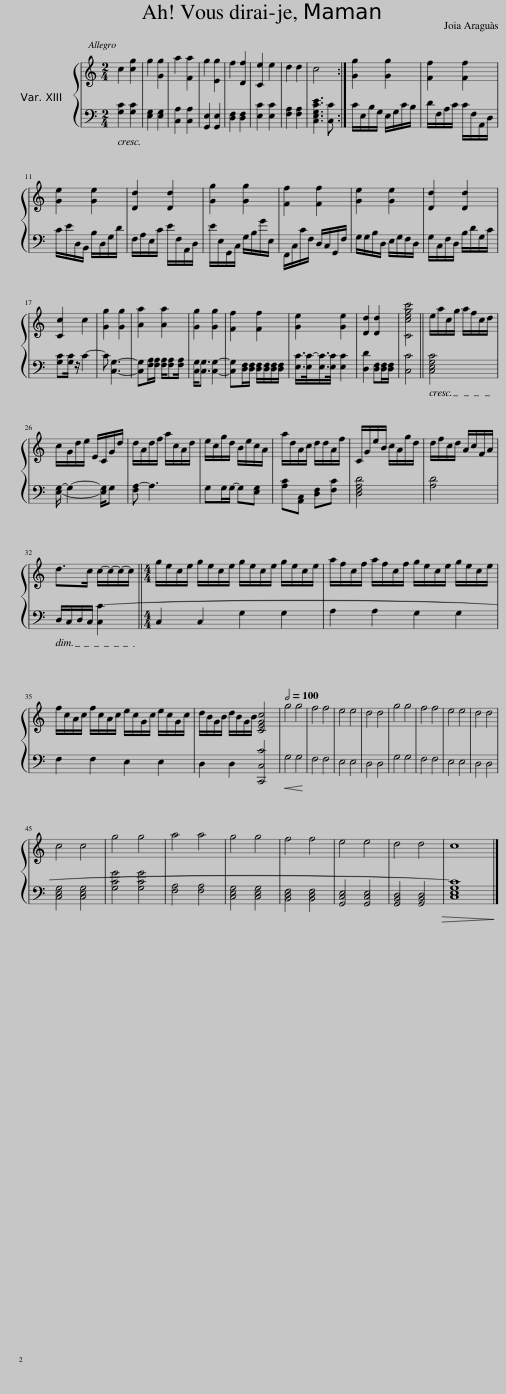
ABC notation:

X:1
%%score { 1 | 2 }
L:1/8
M:2/4
I:linebreak $
K:C
V:1 treble
V:2 bass
V:1
 c2 [cg]2 | g2 [Gg]2 | a2 [Fa]2 | g2 [Eg]2 | f2 [Df]2 | %5
 [Ce]2 e2 | d2 d2 | c4 :| [Gg]2 [Gg]2 | [Ff]2 [Ff]2 |$ %10
 [Ge]2 [Ge]2 | [Dd]2 [Dd]2 | [Gg]2 [Gg]2 | [Ff]2 [Ff]2 | [Ge]2 [Ge]2 | %15
 [Dd]2 [Dd]2 |$ [Cc]2 c2 | [Gg]2 [Gg]2 | [Aa]2 [Aa]2 | [Gg]2 [Gg]2 | %20
 [Ff]2 [Ff]2 | [Ge]2 [Ge]2 | [Dd]2 [Dd]2 | [Ccegc']4 || e/a/c/g/ a/f/c/d/ |$ %25
 c/G/d/e/ E/C/G/d/ | d/A/d/f/ a/c/A/d/ | e/c/g/d/ B/e/c/A/ | a/d/A/c/ d/d/A/f/ | C/G/e/B/ c/A/g/d/ | %30
 d/f/c/d/ A/c/F/A/ |$ d>c c/-c/-c/-c/ ||[M:4/4] g/e/c/e/ g/e/c/e/ g/e/c/e/ g/e/c/e/ | a/f/c/f/ a/f/c/f/ g/e/c/e/ g/e/c/e/ |$ f/c/A/c/ f/c/A/c/ e/c/G/c/ e/c/G/c/ | %35
 d/B/G/B/ d/B/G/B/ [CEGc]4 |[Q:1/2=100] g4 g4 | f4 f4 | e4 e4 | d4 d4 | %40
 g4 g4 | f4 f4 | e4 e4 | d4 d4 |$ c4 c4 | %45
 g4 g4 | a4 a4 | g4 g4 | f4 f4 | e4 e4 | %50
 d4 d4 | c8 |] %52
V:2
 [G,C]2 [G,C]2 | [E,G,]2 [E,G,]2 | [C,A,]2 [C,A,]2 | [G,,E,]2 [G,,E,]2 | [D,F,]2 [D,F,]2 | %5
 [E,C]2 [E,C]2 | [F,A,]2 [F,A,]2 | [C,E,G,CE]3 [C,C] :| C/E,/B,/G,/ E,/G,/C/B,/ | D/F,/A,/C/ C/F,/A,,/D,/ |$ %10
 C/E/D,/B,,/ B,/D,/G,/D/ | F,/A,/E,/C/ E/F,/A,,/D,/ | E/E,/G,,/C,/ G,/B,/G/E,/ | F,,/C,/C/F,/ D,/C,/G,,/F,/ | G,/G,/B,/D,/ E,/G,/F,/D,/ | %15
 G,/C,/F,/D,/ B,/D/G,/C/ |$ [G,C][G,C]/ z/ C2- | C [C,G,]3- | [C,G,][F,A,]/[F,A,]/ [F,A,]/[F,A,][F,A,]/ | [C,G,]<[C,G,] [C,G,]2- | %20
 [C,G,][D,F,]/[D,F,]/ [D,F,]/[D,F,]/[D,F,]/[D,F,]/ | [E,C]/>[E,C-]/[E,C]/>[E,C]/ [E,C]2 | [D,D]2 [D,F,][D,F,]/[D,F,]/ | [C,C]4 || [C,E,G,C]4 |$ %25
 [E,G,]/- G,2- [E,G,]/G, | [F,A,-] A,3 | G,G,/G,/- G,[E,G,] | [A,C][A,,C,] [D,F,][F,C] | [D,F,A,D]4 | %30
 [A,D]4 |$ D,/C,/D,/C,/ [C,C-]2 ||[M:4/4] C,2 C,2 G,2 G,2 | A,2 A,2 G,2 G,2 |$ F,2 F,2 E,2 E,2 | %35
 D,2 D,2 [C,,C,C]4 |!<(! G,4 G,4!<)! | F,4 F,4 | E,4 E,4 | D,4 D,4 | %40
 G,4 G,4 | F,4 F,4 | E,4 E,4 | D,4 D,4 |$ [C,E,G,]4 [C,E,G,]4 | %45
 [G,CG]4 [G,CG]4 | [F,A,]4 [F,A,]4 | [C,E,G,]4 [C,E,G,]4 | [B,,D,F,]4 [B,,D,F,]4 | [G,,C,E,]4 [G,,C,E,]4 | %50
 [G,,B,,D,]4 [G,,B,,D,]4 |!>(! [C,E,G,C]8!>)! |] %52
